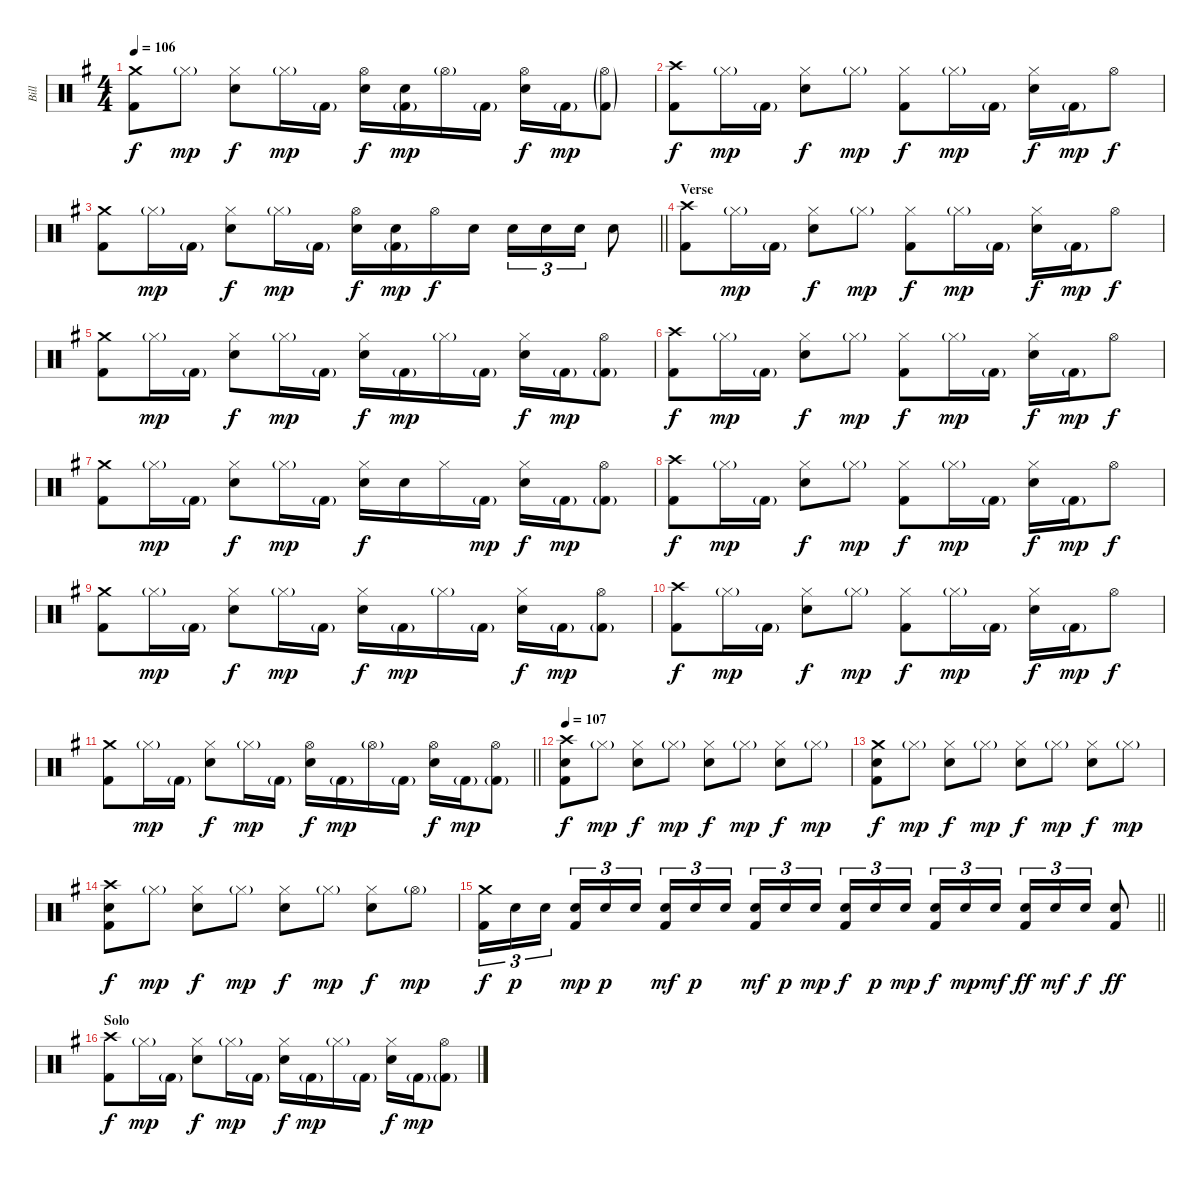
\track ("Bill" "Bill") {instrument percussion}
\staff {score}
\articulation defaults
\ts (4 4)
\tempo 106
\clef neutral
\ks eminor
("Crash medium (hit)" "Kick (hit) 2").8{dy f} "Hi-Hat (closed)"{g}.8{dy mp} ("Hi-Hat (closed)" "Electric Snare (hit)").8{dy f} "Hi-Hat (closed)"{g}.16{dy mp} "Kick (hit) 2"{g}.16 ("Hi-Hat (open)" "Electric Snare (hit)").16{dy f} ("Electric Snare (hit)" "Kick (hit) 2"{g}).16{dy mp} "Hi-Hat (open)"{g}.16 "Kick (hit) 2"{g}.16 ("Hi-Hat (open)" "Electric Snare (hit)").16{dy f} "Kick (hit) 2"{g}.16{dy mp} ("Hi-Hat (open)"{g} "Kick (hit) 2"{g}).8 |
("Crash high (hit)" "Kick (hit) 2").8{dy f} "Hi-Hat (closed)"{g}.16{dy mp} "Kick (hit) 2"{g}.16 ("Hi-Hat (closed)" "Electric Snare (hit)").8{dy f} "Hi-Hat (closed)"{g}.8{dy mp} ("Hi-Hat (closed)" "Kick (hit) 2").8{dy f} "Hi-Hat (closed)"{g}.16{dy mp} "Kick (hit) 2"{g}.16 ("Hi-Hat (closed)" "Electric Snare (hit)").16{dy f} "Kick (hit) 2"{g}.16{dy mp} "Hi-Hat (open)".8{dy f} |
\barLineRight lightlight
("Crash medium (hit)" "Kick (hit) 2").8 "Hi-Hat (closed)"{g}.16{dy mp} "Kick (hit) 2"{g}.16 ("Hi-Hat (closed)" "Electric Snare (hit)").8{dy f} "Hi-Hat (closed)"{g}.16{dy mp} "Kick (hit) 2"{g}.16 ("Hi-Hat (open)" "Electric Snare (hit)").16{dy f} ("Electric Snare (hit)" "Kick (hit) 2"{g}).16{dy mp} "Hi-Hat (open)".16{dy f} "Electric Snare (hit)".16 "Electric Snare (hit)".16{tu (3 2)} "Electric Snare (hit)".16{tu (3 2)} "Electric Snare (hit)".16{tu (3 2)} "Electric Snare (hit)".8 |
\section ("" "Verse")
("Crash high (hit)" "Kick (hit) 2").8 "Hi-Hat (closed)"{g}.16{dy mp} "Kick (hit) 2"{g}.16 ("Hi-Hat (closed)" "Electric Snare (hit)").8{dy f} "Hi-Hat (closed)"{g}.8{dy mp} ("Hi-Hat (closed)" "Kick (hit) 2").8{dy f} "Hi-Hat (closed)"{g}.16{dy mp} "Kick (hit) 2"{g}.16 ("Hi-Hat (closed)" "Electric Snare (hit)").16{dy f} "Kick (hit) 2"{g}.16{dy mp} "Hi-Hat (open)".8{dy f} |
("Crash medium (hit)" "Kick (hit) 2").8 "Hi-Hat (closed)"{g}.16{dy mp} "Kick (hit) 2"{g}.16 ("Hi-Hat (closed)" "Electric Snare (hit)").8{dy f} "Hi-Hat (closed)"{g}.16{dy mp} "Kick (hit) 2"{g}.16 ("Hi-Hat (closed)" "Electric Snare (hit)").16{dy f} "Kick (hit) 2"{g}.16{dy mp} "Hi-Hat (closed)"{g}.16 "Kick (hit) 2"{g}.16 ("Hi-Hat (closed)" "Electric Snare (hit)").16{dy f} "Kick (hit) 2"{g}.16{dy mp} ("Hi-Hat (open)" "Kick (hit) 2"{g}).8 |
("Crash high (hit)" "Kick (hit) 2").8{dy f} "Hi-Hat (closed)"{g}.16{dy mp} "Kick (hit) 2"{g}.16 ("Hi-Hat (closed)" "Electric Snare (hit)").8{dy f} "Hi-Hat (closed)"{g}.8{dy mp} ("Hi-Hat (closed)" "Kick (hit) 2").8{dy f} "Hi-Hat (closed)"{g}.16{dy mp} "Kick (hit) 2"{g}.16 ("Hi-Hat (closed)" "Electric Snare (hit)").16{dy f} "Kick (hit) 2"{g}.16{dy mp} "Hi-Hat (open)".8{dy f} |
("Crash medium (hit)" "Kick (hit) 2").8 "Hi-Hat (closed)"{g}.16{dy mp} "Kick (hit) 2"{g}.16 ("Hi-Hat (closed)" "Electric Snare (hit)").8{dy f} "Hi-Hat (closed)"{g}.16{dy mp} "Kick (hit) 2"{g}.16 ("Hi-Hat (closed)" "Electric Snare (hit)").16{dy f} "Electric Snare (hit)".16 "Hi-Hat (closed)".16 "Kick (hit) 2"{g}.16{dy mp} ("Hi-Hat (closed)" "Electric Snare (hit)").16{dy f} "Kick (hit) 2"{g}.16{dy mp} ("Hi-Hat (open)" "Kick (hit) 2"{g}).8 |
("Crash high (hit)" "Kick (hit) 2").8{dy f} "Hi-Hat (closed)"{g}.16{dy mp} "Kick (hit) 2"{g}.16 ("Hi-Hat (closed)" "Electric Snare (hit)").8{dy f} "Hi-Hat (closed)"{g}.8{dy mp} ("Hi-Hat (closed)" "Kick (hit) 2").8{dy f} "Hi-Hat (closed)"{g}.16{dy mp} "Kick (hit) 2"{g}.16 ("Hi-Hat (closed)" "Electric Snare (hit)").16{dy f} "Kick (hit) 2"{g}.16{dy mp} "Hi-Hat (open)".8{dy f} |
("Crash medium (hit)" "Kick (hit) 2").8 "Hi-Hat (closed)"{g}.16{dy mp} "Kick (hit) 2"{g}.16 ("Hi-Hat (closed)" "Electric Snare (hit)").8{dy f} "Hi-Hat (closed)"{g}.16{dy mp} "Kick (hit) 2"{g}.16 ("Hi-Hat (closed)" "Electric Snare (hit)").16{dy f} "Kick (hit) 2"{g}.16{dy mp} "Hi-Hat (closed)"{g}.16 "Kick (hit) 2"{g}.16 ("Hi-Hat (closed)" "Electric Snare (hit)").16{dy f} "Kick (hit) 2"{g}.16{dy mp} ("Hi-Hat (open)" "Kick (hit) 2"{g}).8 |
("Crash high (hit)" "Kick (hit) 2").8{dy f} "Hi-Hat (closed)"{g}.16{dy mp} "Kick (hit) 2"{g}.16 ("Hi-Hat (closed)" "Electric Snare (hit)").8{dy f} "Hi-Hat (closed)"{g}.8{dy mp} ("Hi-Hat (closed)" "Kick (hit) 2").8{dy f} "Hi-Hat (closed)"{g}.16{dy mp} "Kick (hit) 2"{g}.16 ("Hi-Hat (closed)" "Electric Snare (hit)").16{dy f} "Kick (hit) 2"{g}.16{dy mp} "Hi-Hat (open)".8{dy f} |
\barLineRight lightlight
("Crash medium (hit)" "Kick (hit) 2").8 "Hi-Hat (closed)"{g}.16{dy mp} "Kick (hit) 2"{g}.16 ("Hi-Hat (closed)" "Electric Snare (hit)").8{dy f} "Hi-Hat (closed)"{g}.16{dy mp} "Kick (hit) 2"{g}.16 ("Hi-Hat (open)" "Electric Snare (hit)").16{dy f} "Kick (hit) 2"{g}.16{dy mp} "Hi-Hat (open)"{g}.16 "Kick (hit) 2"{g}.16 ("Hi-Hat (open)" "Electric Snare (hit)").16{dy f} "Kick (hit) 2"{g}.16{dy mp} ("Hi-Hat (open)" "Kick (hit) 2"{g}).8 |
\section ("" "")
\tempo 107
("Crash high (hit)" "Electric Snare (hit)" "Kick (hit) 2").8{dy f} "Hi-Hat (closed)"{g}.8{dy mp} ("Hi-Hat (closed)" "Electric Snare (hit)").8{dy f} "Hi-Hat (closed)"{g}.8{dy mp} ("Hi-Hat (closed)" "Electric Snare (hit)").8{dy f} "Hi-Hat (closed)"{g}.8{dy mp} ("Hi-Hat (closed)" "Electric Snare (hit)").8{dy f} "Hi-Hat (closed)"{g}.8{dy mp} |
("Crash medium (hit)" "Electric Snare (hit)" "Kick (hit) 2").8{dy f} "Hi-Hat (closed)"{g}.8{dy mp} ("Hi-Hat (closed)" "Electric Snare (hit)").8{dy f} "Hi-Hat (closed)"{g}.8{dy mp} ("Hi-Hat (closed)" "Electric Snare (hit)").8{dy f} "Hi-Hat (closed)"{g}.8{dy mp} ("Hi-Hat (closed)" "Electric Snare (hit)").8{dy f} "Hi-Hat (closed)"{g}.8{dy mp} |
("Crash high (hit)" "Electric Snare (hit)" "Kick (hit) 2").8{dy f} "Hi-Hat (closed)"{g}.8{dy mp} ("Hi-Hat (closed)" "Electric Snare (hit)").8{dy f} "Hi-Hat (closed)"{g}.8{dy mp} ("Hi-Hat (closed)" "Electric Snare (hit)").8{dy f} "Hi-Hat (closed)"{g}.8{dy mp} ("Hi-Hat (closed)" "Electric Snare (hit)").8{dy f} "Hi-Hat (open)"{g}.8{dy mp} |
\barLineRight lightlight
("Crash medium (hit)" "Kick (hit) 2").16{tu (3 2) dy f} "Electric Snare (hit)".16{tu (3 2) dy p} "Electric Snare (hit)".16{tu (3 2) beam splitsecondary} ("Electric Snare (hit)" "Kick (hit) 2").16{tu (3 2) dy mp} "Electric Snare (hit)".16{tu (3 2) dy p} "Electric Snare (hit)".16{tu (3 2)} ("Electric Snare (hit)" "Kick (hit) 2").16{tu (3 2) dy mf} "Electric Snare (hit)".16{tu (3 2) dy p} "Electric Snare (hit)".16{tu (3 2) beam splitsecondary} ("Electric Snare (hit)" "Kick (hit) 2").16{tu (3 2) dy mf} "Electric Snare (hit)".16{tu (3 2) dy p} "Electric Snare (hit)".16{tu (3 2) dy mp} ("Electric Snare (hit)" "Kick (hit) 2").16{tu (3 2) dy f} "Electric Snare (hit)".16{tu (3 2) dy p} "Electric Snare (hit)".16{tu (3 2) dy mp beam splitsecondary} ("Electric Snare (hit)" "Kick (hit) 2").16{tu (3 2) dy f} "Electric Snare (hit)".16{tu (3 2) dy mp} "Electric Snare (hit)".16{tu (3 2) dy mf} ("Electric Snare (hit)" "Kick (hit) 2").16{tu (3 2) dy ff} "Electric Snare (hit)".16{tu (3 2) dy mf} "Electric Snare (hit)".16{tu (3 2) dy f} ("Electric Snare (hit)" "Kick (hit) 2").8{dy ff} |
\section ("" "Solo")
("Crash high (hit)" "Kick (hit) 2").8{dy f} "Hi-Hat (closed)"{g}.16{dy mp} "Kick (hit) 2"{g}.16 ("Hi-Hat (closed)" "Electric Snare (hit)").8{dy f} "Hi-Hat (closed)"{g}.16{dy mp} "Kick (hit) 2"{g}.16 ("Hi-Hat (closed)" "Electric Snare (hit)").16{dy f} "Kick (hit) 2"{g}.16{dy mp} "Hi-Hat (closed)"{g}.16 "Kick (hit) 2"{g}.16 ("Hi-Hat (closed)" "Electric Snare (hit)").16{dy f} "Kick (hit) 2"{g}.16{dy mp} ("Hi-Hat (open)" "Kick (hit) 2"{g}).8
